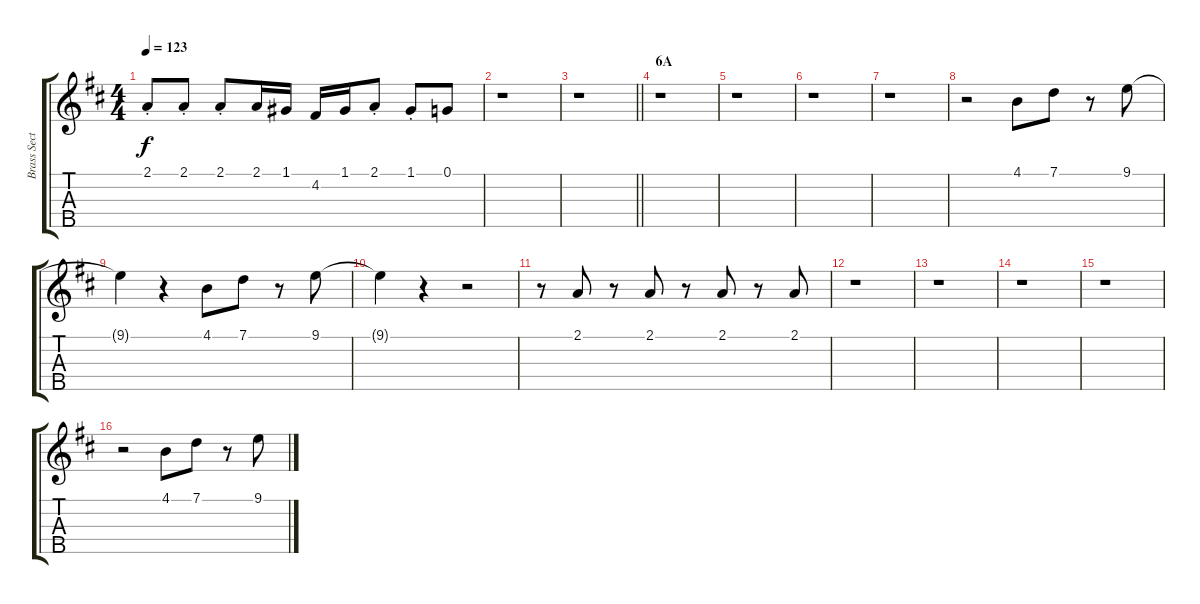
\track ("Brass Section II" "Brass Sect") {instrument brasssection}
\staff {score tabs}
\tuning (G3 D3 A2 E2 B1) {hide}
\ts (4 4)
\tempo 123
\clef g2
\ks d
2.1{st}.8{ot 8vb dy f} 2.1{st}.8{ot 8vb} 2.1{st}.8{ot 8vb} 2.1.16{ot 8vb} 1.1.16{ot 8vb} 4.2.16{ot 8vb} 1.1.16{ot 8vb} 2.1{st}.8{ot 8vb} 1.1{st}.8{ot 8vb} 0.1.8{ot 8vb} |
r.1 |
\barLineRight lightlight
r.1 |
\section ("" "6A")
r.1 |
r.1 |
r.1 |
r.1 |
r.2{ot 8vb} 4.1.8{ot 8vb} 7.1.8{ot 8vb} r.8{ot 8vb} 9.1.8{ot 8vb} |
9.1{t}.4{ot 8vb} r.4{ot 8vb} 4.1.8{ot 8vb} 7.1.8{ot 8vb} r.8{ot 8vb} 9.1.8{ot 8vb} |
9.1{t}.4{ot 8vb} r.4 r.2 |
r.8{ot 8vb} 2.1.8{ot 8vb} r.8{ot 8vb} 2.1.8{ot 8vb} r.8{ot 8vb} 2.1.8{ot 8vb} r.8{ot 8vb} 2.1.8{ot 8vb} |
r.1 |
r.1 |
r.1 |
r.1 |
r.2{ot 8vb} 4.1.8{ot 8vb} 7.1.8{ot 8vb} r.8{ot 8vb} 9.1.8{ot 8vb}
